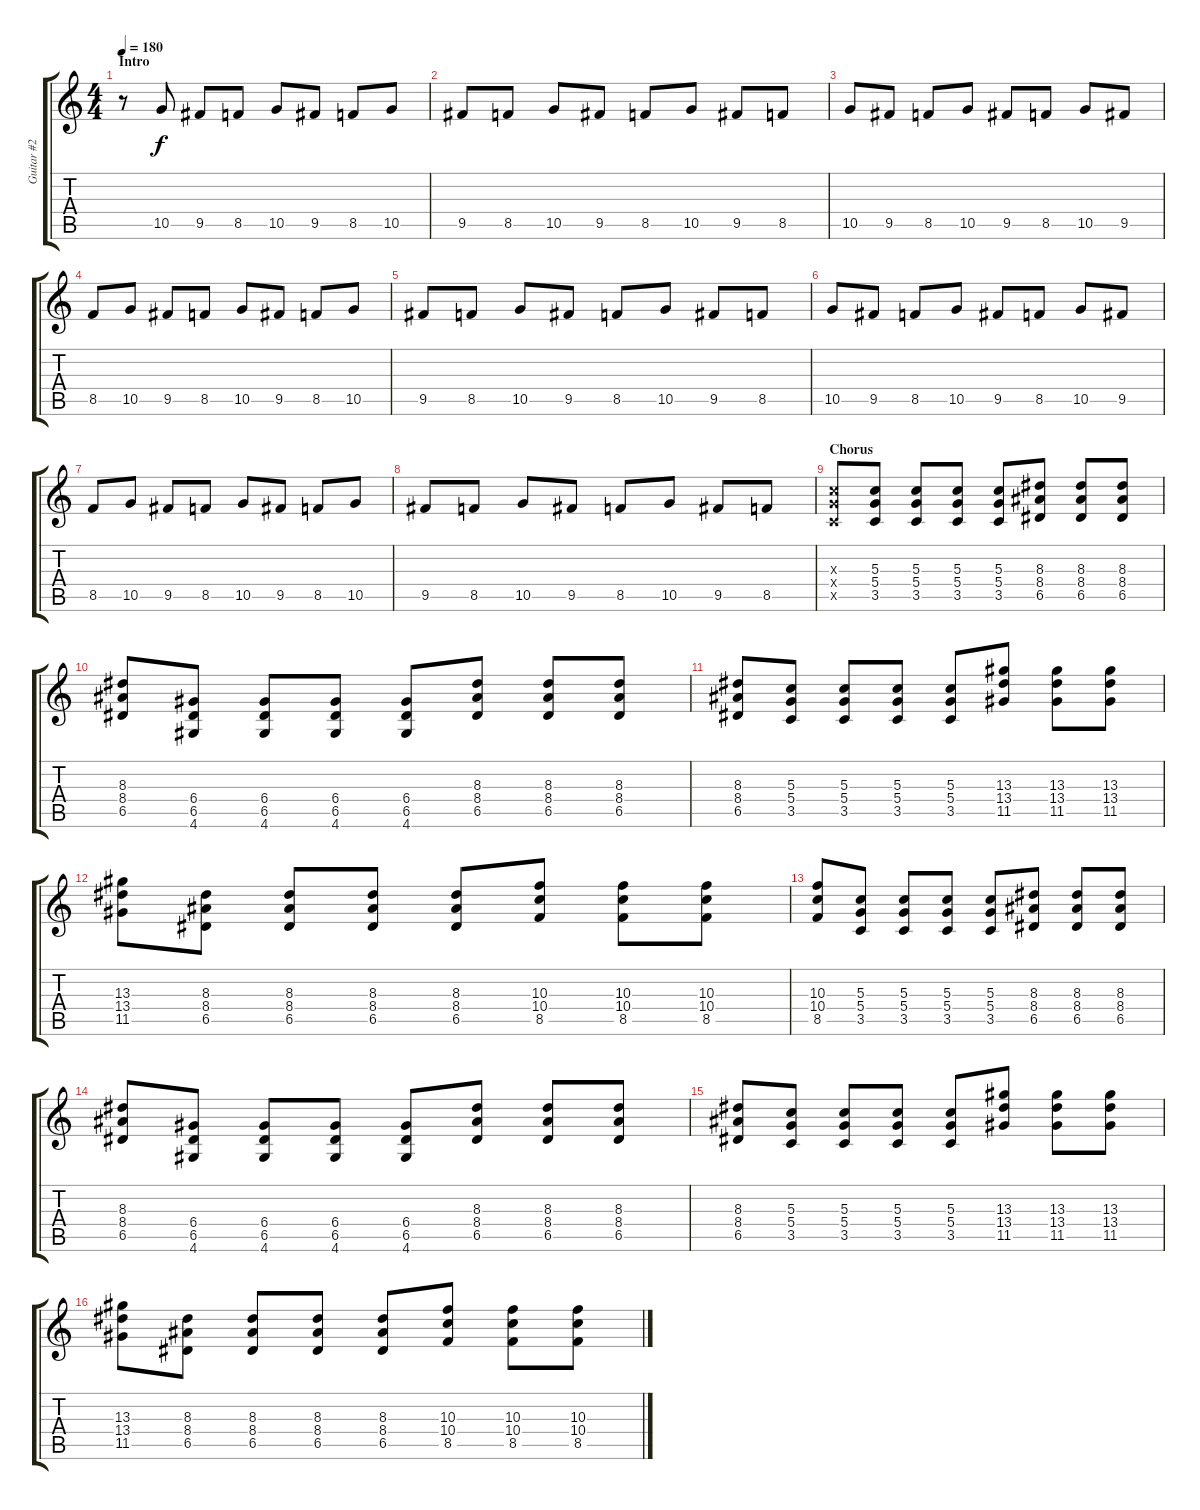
\track ("Guitar #2" "Guitar #2") {instrument overdrivenguitar}
\staff {score tabs}
\tuning (E4 B3 G3 D3 A2 E2) {hide}
\ts (4 4)
\section ("" "Intro")
\tempo 180
\clef g2
\ks c
r.8{dy f instrument overdrivenguitar} 10.5.8 9.5.8 8.5.8 10.5.8 9.5.8 8.5.8 10.5.8 |
9.5.8 8.5.8 10.5.8 9.5.8 8.5.8 10.5.8 9.5.8 8.5.8 |
10.5.8 9.5.8 8.5.8 10.5.8 9.5.8 8.5.8 10.5.8 9.5.8 |
8.5.8 10.5.8 9.5.8 8.5.8 10.5.8 9.5.8 8.5.8 10.5.8 |
9.5.8 8.5.8 10.5.8 9.5.8 8.5.8 10.5.8 9.5.8 8.5.8 |
10.5.8 9.5.8 8.5.8 10.5.8 9.5.8 8.5.8 10.5.8 9.5.8 |
8.5.8 10.5.8 9.5.8 8.5.8 10.5.8 9.5.8 8.5.8 10.5.8 |
9.5.8 8.5.8 10.5.8 9.5.8 8.5.8 10.5.8 9.5.8 8.5.8 |
\section ("" "Chorus")
(5.3{x} 5.4{x} 3.5{x}).8 (5.3 5.4 3.5).8 (5.3 5.4 3.5).8 (5.3 5.4 3.5).8 (5.3 5.4 3.5).8 (8.3 8.4 6.5).8 (8.3 8.4 6.5).8 (8.3 8.4 6.5).8 |
(8.3 8.4 6.5).8 (6.4 6.5 4.6).8 (6.4 6.5 4.6).8 (6.4 6.5 4.6).8 (6.4 6.5 4.6).8 (8.3 8.4 6.5).8 (8.3 8.4 6.5).8 (8.3 8.4 6.5).8 |
(8.3 8.4 6.5).8 (5.3 5.4 3.5).8 (5.3 5.4 3.5).8 (5.3 5.4 3.5).8 (5.3 5.4 3.5).8 (13.3 13.4 11.5).8 (13.3 13.4 11.5).8 (13.3 13.4 11.5).8 |
(13.3 13.4 11.5).8 (8.3 8.4 6.5).8 (8.3 8.4 6.5).8 (8.3 8.4 6.5).8 (8.3 8.4 6.5).8 (10.3 10.4 8.5).8 (10.3 10.4 8.5).8 (10.3 10.4 8.5).8 |
(10.3 10.4 8.5).8 (5.3 5.4 3.5).8 (5.3 5.4 3.5).8 (5.3 5.4 3.5).8 (5.3 5.4 3.5).8 (8.3 8.4 6.5).8 (8.3 8.4 6.5).8 (8.3 8.4 6.5).8 |
(8.3 8.4 6.5).8 (6.4 6.5 4.6).8 (6.4 6.5 4.6).8 (6.4 6.5 4.6).8 (6.4 6.5 4.6).8 (8.3 8.4 6.5).8 (8.3 8.4 6.5).8 (8.3 8.4 6.5).8 |
(8.3 8.4 6.5).8 (5.3 5.4 3.5).8 (5.3 5.4 3.5).8 (5.3 5.4 3.5).8 (5.3 5.4 3.5).8 (13.3 13.4 11.5).8 (13.3 13.4 11.5).8 (13.3 13.4 11.5).8 |
(13.3 13.4 11.5).8 (8.3 8.4 6.5).8 (8.3 8.4 6.5).8 (8.3 8.4 6.5).8 (8.3 8.4 6.5).8 (10.3 10.4 8.5).8 (10.3 10.4 8.5).8 (10.3 10.4 8.5).8
